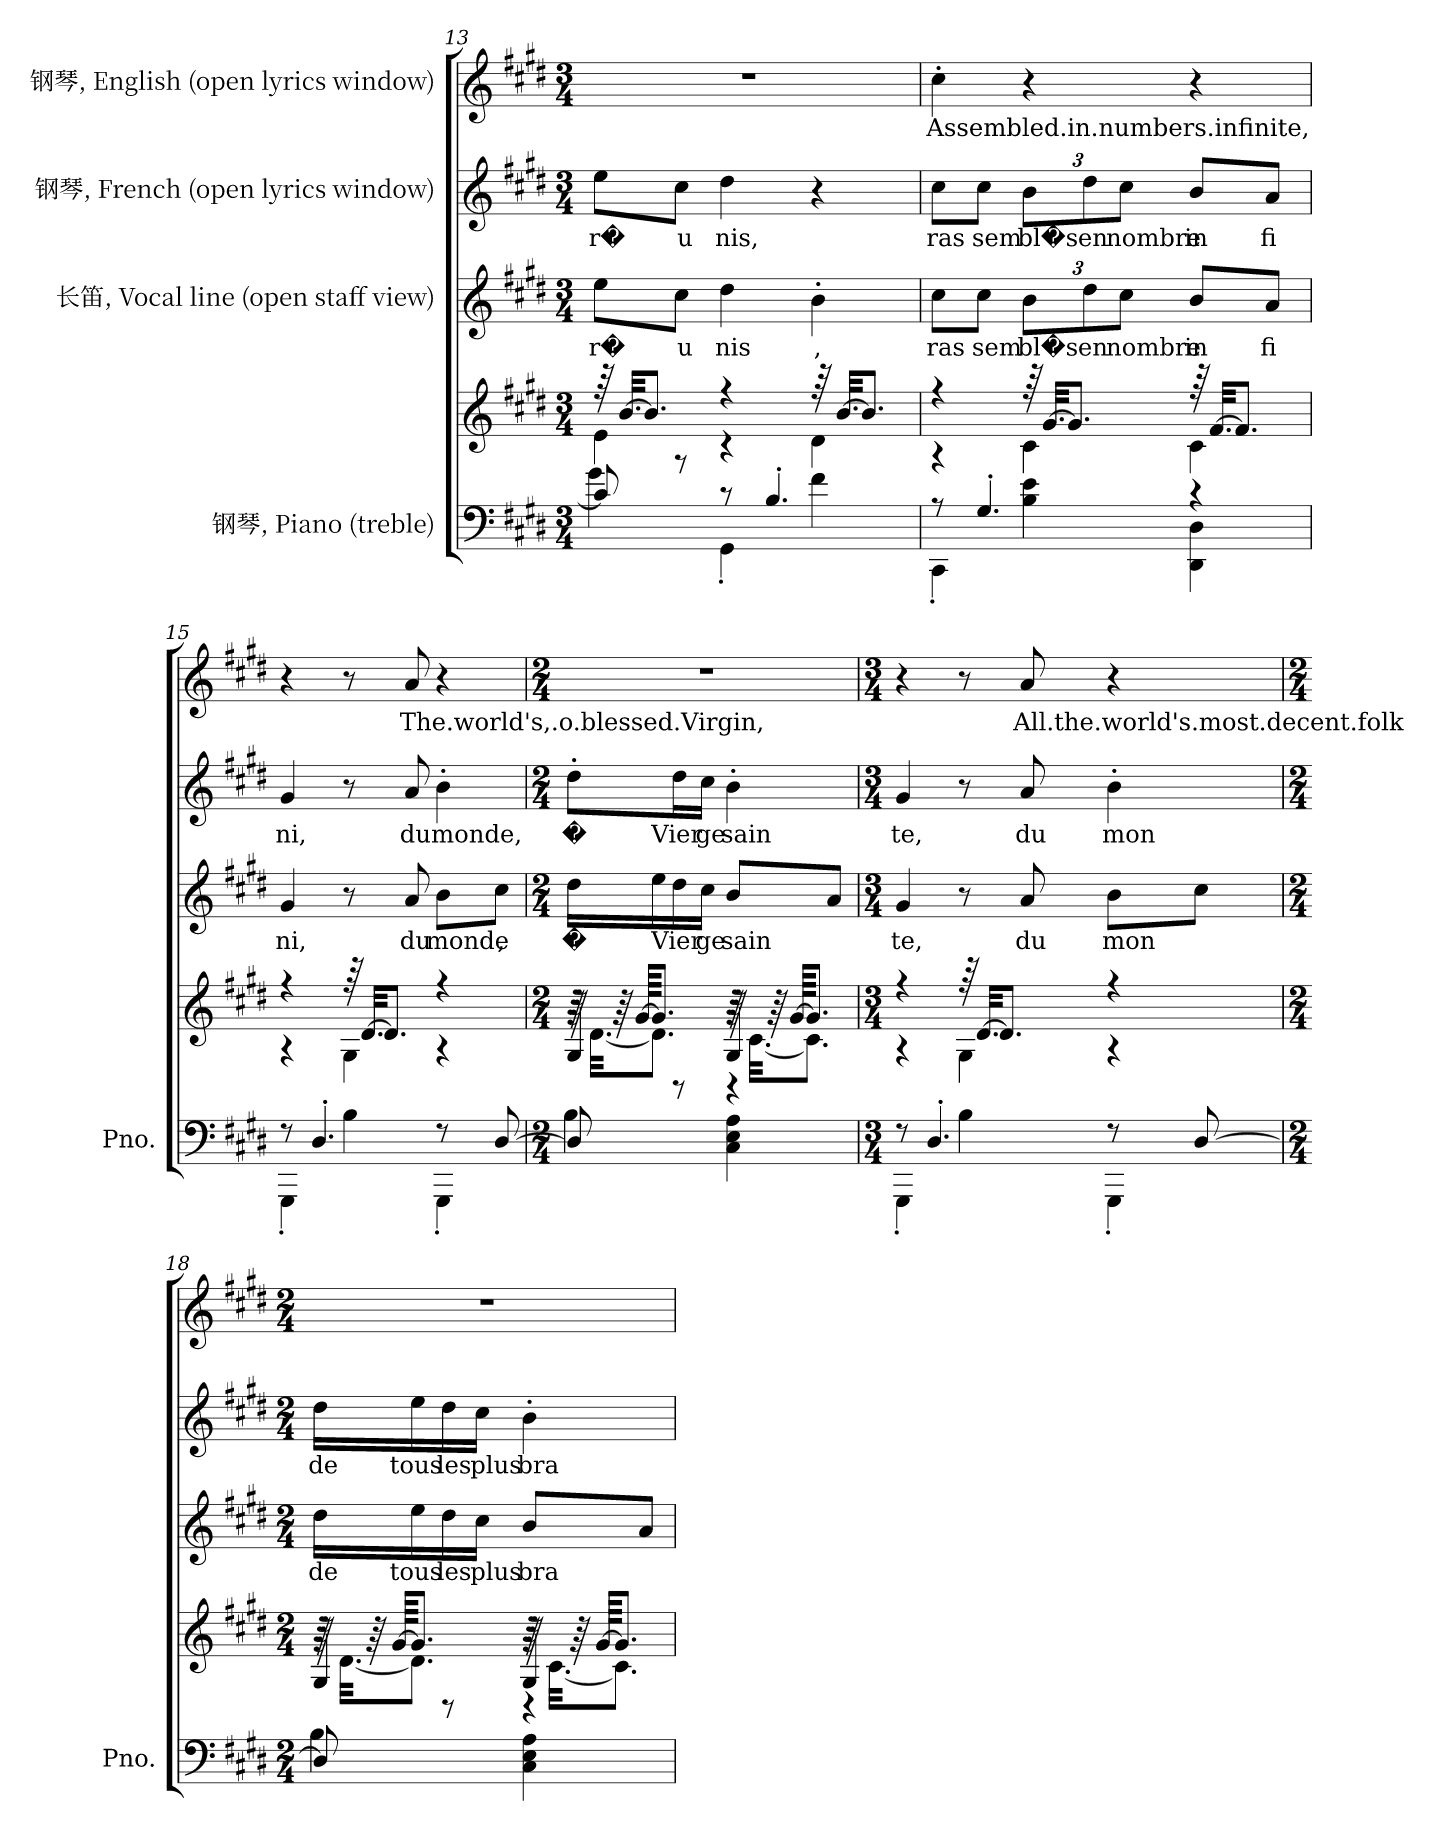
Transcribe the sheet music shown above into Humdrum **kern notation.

**kern	**kern	**kern	**text	**kern	**text	**kern	**text
*part4	*part4	*part3	*part3	*part2	*part2	*part1	*part1
*staff5	*staff4	*staff3	*staff3	*staff2	*staff2	*staff1	*staff1
*I"钢琴, Piano (treble)	*	*I"长笛, Vocal line (open staff view)	*	*I"钢琴, French (open lyrics window)	*	*I"钢琴, English (open lyrics window)	*
*I'Pno.	*	*	*	*	*	*	*
!!LO:LB:g=z
*clefF4	*clefG2	*clefG2	*	*clefG2	*	*clefG2	*
*k[f#c#g#d#]	*k[f#c#g#d#]	*k[f#c#g#d#]	*	*k[f#c#g#d#]	*	*k[f#c#g#d#]	*
*M3/4	*M3/4	*M3/4	*	*M3/4	*	*M3/4	*
=13	=13	=13	=13	=13	=13	=13	=13
*^	*^	*	*	*	*	*	*
8c#/]	4g#\	64r	4e\	8ee\L	r�	8ee\L	r�	2.r	.
.	.	[32.b/KKL	.	.	.	.	.	.	.
.	.	8.b/J]	.	.	.	.	.	.	.
8r	.	.	.	8cc#\J	u	8cc#\J	u	.	.
8r	4GG#'\	4r	4r	4dd#\	nis	4dd#\	nis,	.	.
4.B'/	.	.	.	.	.	.	.	.	.
.	4f#\	64r	4d#\	4b'\	,	4r	.	.	.
.	.	[32.b/KKL	.	.	.	.	.	.	.
.	.	8.b/J]	.	.	.	.	.	.	.
!!LO:PB:g=z
=14	=14	=14	=14	=14	=14	=14	=14	=14	=14
8r	4CC#'\	4r	4r	8cc#\L	ras	8cc#\L	ras	4cc#'\	Assembled.in.numbers.infinite,
4.G#'/	.	.	.	8cc#\J	sem	8cc#\J	sem	.	.
*	*	*	*	*Xbrackettup	*	*Xbrackettup	*	*	*
.	4B\ 4e\	64r	4c#\	12b\L	bl�s	12b\L	bl�s	4r	.
.	.	[32.g#/KKL	.	.	.	.	.	.	.
.	.	8.g#/J]	.	.	.	.	.	.	.
.	.	.	.	12dd#\	en	12dd#\	en	.	.
.	.	.	.	12cc#\J	nombre	12cc#\J	nombre	.	.
4r	4DD#\ 4D#\	64r	4c#\	8b/L	in	8b/L	in	4r	.
.	.	[32.f#/KKL	.	.	.	.	.	.	.
.	.	8.f#/J]	.	.	.	.	.	.	.
.	.	.	.	8a/J	fi	8a/J	fi	.	.
!!LO:LB:g=z
=15	=15	=15	=15	=15	=15	=15	=15	=15	=15
8r	4GGG#'\	4r	4r	4g#/	ni,	4g#/	ni,	4r	.
4.D#'/	.	.	.	.	.	.	.	.	.
.	4B\	64r	4G#\	8r	.	8r	.	8r	.
.	.	[32.d#/KKL	.	.	.	.	.	.	.
.	.	8.d#/J]	.	.	.	.	.	.	.
.	.	.	.	8a/	du	8a/	du	8a/	The.world's,.o.blessed.Virgin,
8r	4GGG#'\	4r	4r	8b\L	monde	4b'\	monde,	4r	.
[8D#/	.	.	.	8cc#\J	,	.	.	.	.
*	*	*v	*v	*	*	*	*	*	*
!!LO:PB:g=z
=16	=16	=16	=16	=16	=16	=16	=16	=16
*M2/4	*	*M2/4	*M2/4	*	*M2/4	*	*M2/4	*
*	*	*^	*	*	*	*	*	*
*	*	*	*^	*	*	*	*	*	*
8D#/]	4B\	32r	64r	4G#/	16dd#\LL	�	8dd#'\L	�	2r	.
.	.	.	[32.d#\KKL	.	.	.	.	.	.	.
.	.	64r	.	.	.	.	.	.	.	.
.	.	[64g#/KKKL	.	.	.	.	.	.	.	.
.	.	8.g#/J]	8.d#\J]	.	16ee\	.	.	.	.	.
8r	.	.	.	.	16dd#\	Vier	16dd#\L	Vier	.	.
.	.	.	.	.	16cc#\JJ	ge	16cc#\JJ	ge	.	.
4r	4C#\ 4E\ 4A\	32r	64r	4G#/	8b/L	sain	4b'\	sain	.	.
.	.	.	[32.c#\KKL	.	.	.	.	.	.	.
.	.	64r	.	.	.	.	.	.	.	.
.	.	[64g#/KKKL	.	.	.	.	.	.	.	.
.	.	8.g#/J]	8.c#\J]	.	.	.	.	.	.	.
.	.	.	.	.	8a/J	.	.	.	.	.
*	*	*v	*v	*v	*	*	*	*	*	*
!!LO:LB:g=z
=17	=17	=17	=17	=17	=17	=17	=17	=17
*M3/4	*	*M3/4	*M3/4	*	*M3/4	*	*M3/4	*
*	*	*^	*	*	*	*	*	*
8r	4GGG#'\	4r	4r	4g#/	te,	4g#/	te,	4r	.
4.D#'/	.	.	.	.	.	.	.	.	.
.	4B\	64r	4G#\	8r	.	8r	.	8r	.
.	.	[32.d#/KKL	.	.	.	.	.	.	.
.	.	8.d#/J]	.	.	.	.	.	.	.
.	.	.	.	8a/	du	8a/	du	8a/	All.the.world's.most.decent.folk
8r	4GGG#'\	4r	4r	8b\L	mon	4b'\	mon	4r	.
[8D#/	.	.	.	8cc#\J	.	.	.	.	.
*	*	*v	*v	*	*	*	*	*	*
!!LO:PB:g=z
=18	=18	=18	=18	=18	=18	=18	=18	=18
*M2/4	*	*M2/4	*M2/4	*	*M2/4	*	*M2/4	*
*	*	*^	*	*	*	*	*	*
*	*	*	*^	*	*	*	*	*	*
8D#/]	4B\	32r	64r	4G#/	16dd#\LL	de	16dd#\LL	de	2r	.
.	.	.	[32.d#\KKL	.	.	.	.	.	.	.
.	.	64r	.	.	.	.	.	.	.	.
.	.	[64g#/KKKL	.	.	.	.	.	.	.	.
.	.	8.g#/J]	8.d#\J]	.	16ee\	tous	16ee\	tous	.	.
8r	.	.	.	.	16dd#\	les	16dd#\	les	.	.
.	.	.	.	.	16cc#\JJ	plus	16cc#\JJ	plus	.	.
4r	4C#\ 4E\ 4A\	32r	64r	4G#/	8b/L	bra	4b'\	bra	.	.
.	.	.	[32.c#\KKL	.	.	.	.	.	.	.
.	.	64r	.	.	.	.	.	.	.	.
.	.	[64g#/KKKL	.	.	.	.	.	.	.	.
.	.	8.g#/J]	8.c#\J]	.	.	.	.	.	.	.
.	.	.	.	.	8a/J	.	.	.	.	.
*v	*v	*	*	*	*	*	*	*	*	*
*	*v	*v	*v	*	*	*	*	*	*
=	=	=	=	=	=	=	=
*-	*-	*-	*-	*-	*-	*-	*-
